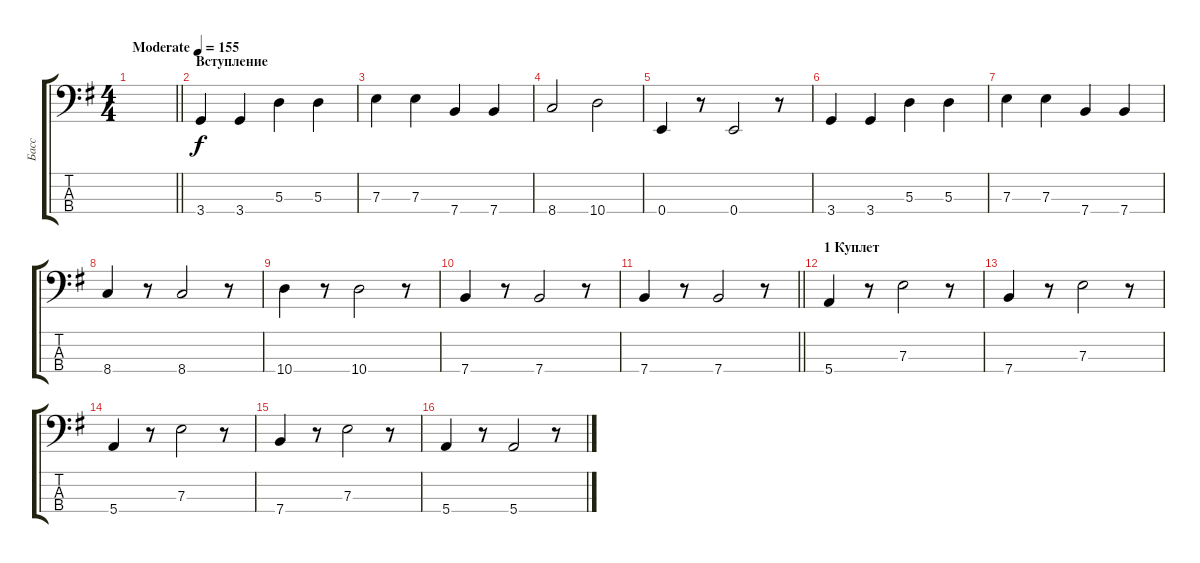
\track ("Басс" "Басс") {instrument electricbassfinger}
\staff {score tabs}
\tuning (G2 D2 A1 E1) {hide}
\ts (4 4)
\tempo (155 "Moderate")
\clef f4
\barLineRight lightlight
\ks eminor
|
\section ("" "Вступление")
3.4.4 3.4.4 5.3.4 5.3.4 |
7.3.4 7.3.4 7.4.4 7.4.4 |
8.4.2 10.4.2 |
0.4.4 r.8 0.4.2 r.8 |
3.4.4 3.4.4 5.3.4 5.3.4 |
7.3.4 7.3.4 7.4.4 7.4.4 |
8.4.4 r.8 8.4.2 r.8 |
10.4.4 r.8 10.4.2 r.8 |
7.4.4 r.8 7.4.2 r.8 |
\barLineRight lightlight
7.4.4 r.8 7.4.2 r.8 |
\section ("" "1 Куплет")
5.4.4 r.8 7.3.2 r.8 |
7.4.4 r.8 7.3.2 r.8 |
5.4.4 r.8 7.3.2 r.8 |
7.4.4 r.8 7.3.2 r.8 |
5.4.4 r.8 5.4.2 r.8
